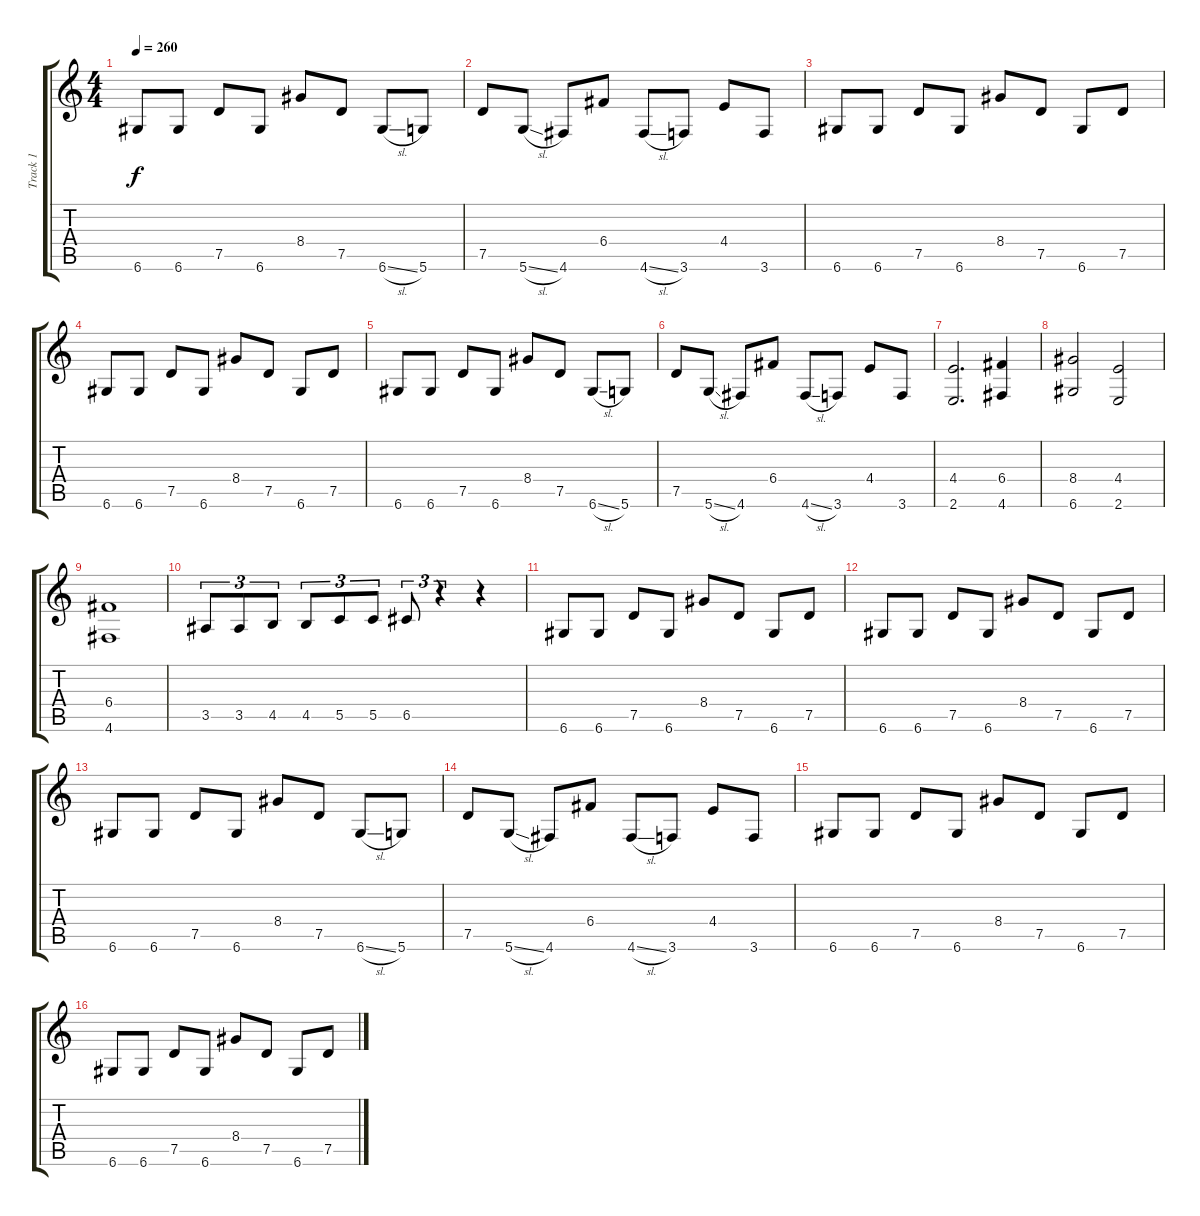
\track ("Track 1" "Track 1") {instrument distortionguitar}
\staff {score tabs}
\tuning (D4 A3 F3 C3 G2 D2) {hide}
\ts (4 4)
\tempo 260
\clef g2
\ks c
6.6.8{dy f} 6.6.8 7.5.8 6.6.8 8.4.8 7.5.8 6.6{sl}.8 5.6.8 |
7.5.8 5.6{sl}.8 4.6.8 6.4.8 4.6{sl}.8 3.6.8 4.4.8 3.6.8 |
6.6.8 6.6.8 7.5.8 6.6.8 8.4.8 7.5.8 6.6.8 7.5.8 |
6.6.8 6.6.8 7.5.8 6.6.8 8.4.8 7.5.8 6.6.8 7.5.8 |
6.6.8 6.6.8 7.5.8 6.6.8 8.4.8 7.5.8 6.6{sl}.8 5.6.8 |
7.5.8 5.6{sl}.8 4.6.8 6.4.8 4.6{sl}.8 3.6.8 4.4.8 3.6.8 |
(4.4 2.6).2{d} (6.4 4.6).4 |
(8.4 6.6).2 (4.4 2.6).2 |
(6.4 4.6).1 |
3.5.8{tu (3 2)} 3.5.8{tu (3 2)} 4.5.8{tu (3 2)} 4.5.8{tu (3 2)} 5.5.8{tu (3 2)} 5.5.8{tu (3 2)} 6.5.8{tu (3 2)} r.4{tu (3 2)} r.4 |
6.6.8 6.6.8 7.5.8 6.6.8 8.4.8 7.5.8 6.6.8 7.5.8 |
6.6.8 6.6.8 7.5.8 6.6.8 8.4.8 7.5.8 6.6.8 7.5.8 |
6.6.8 6.6.8 7.5.8 6.6.8 8.4.8 7.5.8 6.6{sl}.8 5.6.8 |
7.5.8 5.6{sl}.8 4.6.8 6.4.8 4.6{sl}.8 3.6.8 4.4.8 3.6.8 |
6.6.8 6.6.8 7.5.8 6.6.8 8.4.8 7.5.8 6.6.8 7.5.8 |
6.6.8 6.6.8 7.5.8 6.6.8 8.4.8 7.5.8 6.6.8 7.5.8
